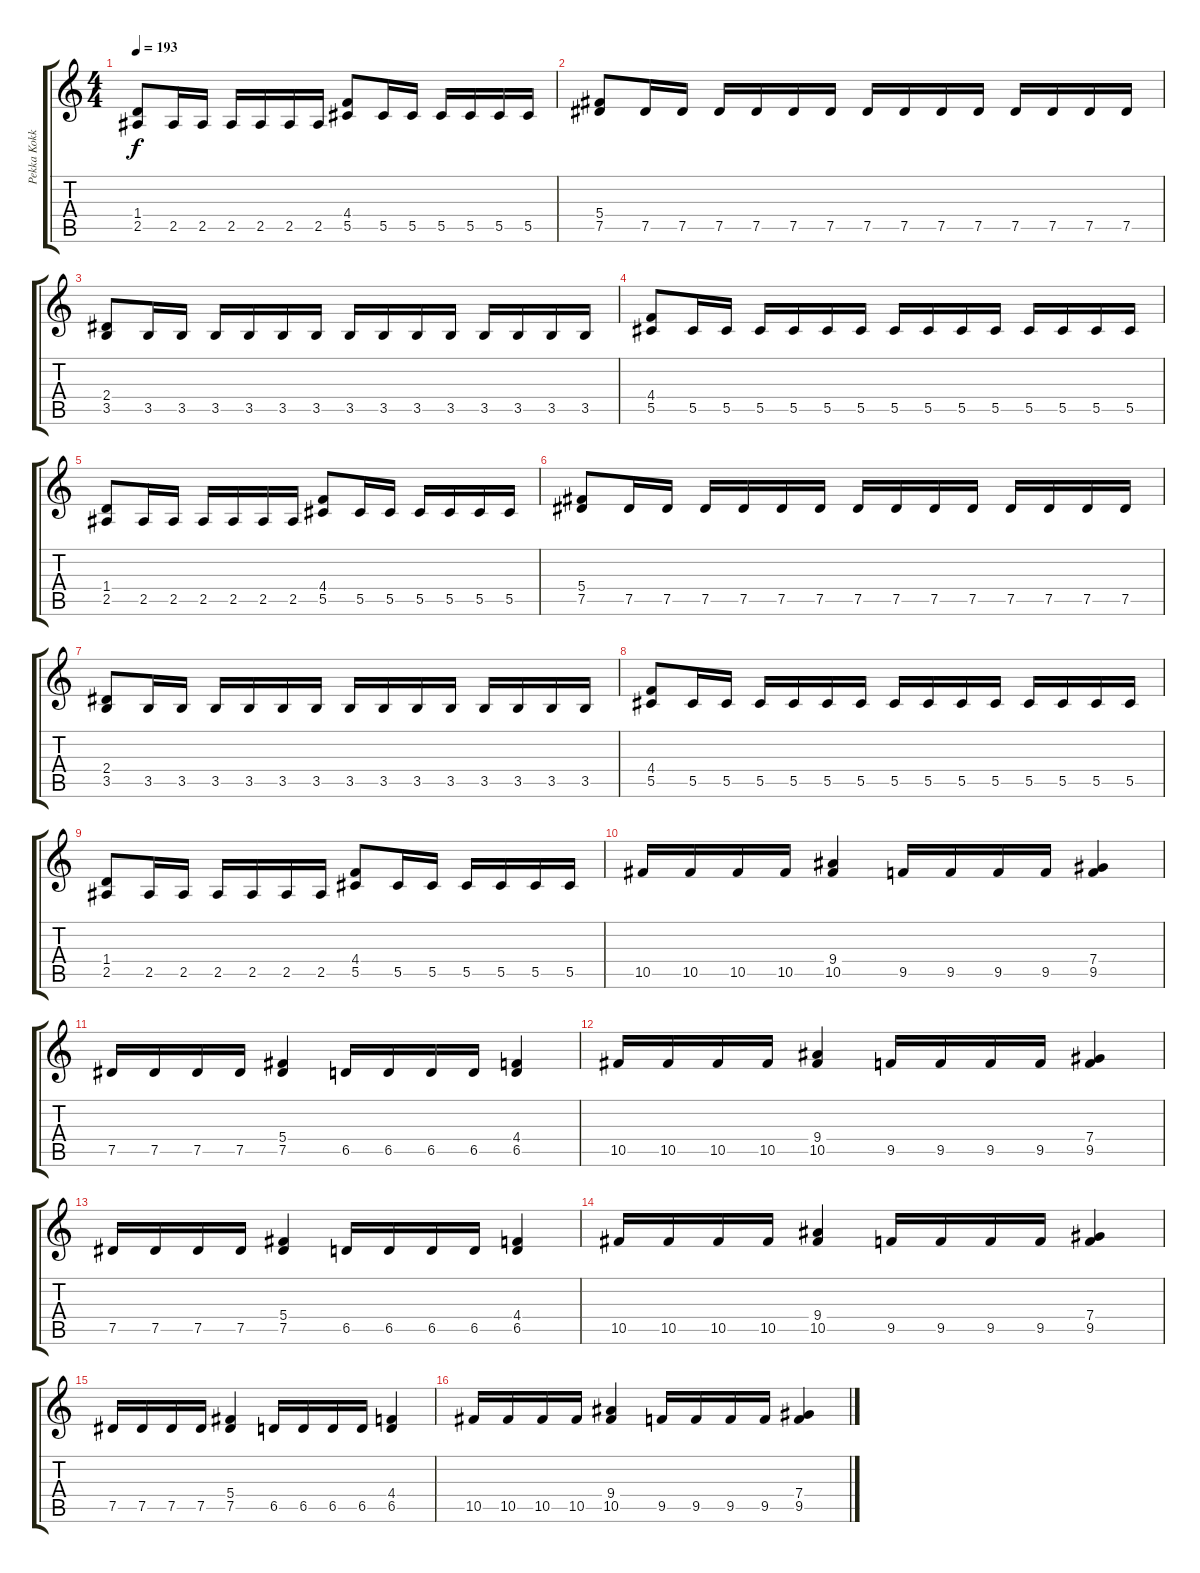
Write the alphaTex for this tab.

\track ("Pekka Kokko" "Pekka Kokk") {instrument distortionguitar}
\staff {score tabs}
\tuning (Eb4 Bb3 Gb3 Db3 Ab2 Eb2) {hide}
\ts (4 4)
\tempo 193
\clef g2
\ks c
(1.4 2.5).8{dy f} 2.5.16 2.5.16 2.5.16 2.5.16 2.5.16 2.5.16 (4.4 5.5).8 5.5.16 5.5.16 5.5.16 5.5.16 5.5.16 5.5.16 |
(5.4 7.5).8 7.5.16 7.5.16 7.5.16 7.5.16 7.5.16 7.5.16 7.5.16 7.5.16 7.5.16 7.5.16 7.5.16 7.5.16 7.5.16 7.5.16 |
(2.4 3.5).8 3.5.16 3.5.16 3.5.16 3.5.16 3.5.16 3.5.16 3.5.16 3.5.16 3.5.16 3.5.16 3.5.16 3.5.16 3.5.16 3.5.16 |
(4.4 5.5).8 5.5.16 5.5.16 5.5.16 5.5.16 5.5.16 5.5.16 5.5.16 5.5.16 5.5.16 5.5.16 5.5.16 5.5.16 5.5.16 5.5.16 |
(1.4 2.5).8 2.5.16 2.5.16 2.5.16 2.5.16 2.5.16 2.5.16 (4.4 5.5).8 5.5.16 5.5.16 5.5.16 5.5.16 5.5.16 5.5.16 |
(5.4 7.5).8 7.5.16 7.5.16 7.5.16 7.5.16 7.5.16 7.5.16 7.5.16 7.5.16 7.5.16 7.5.16 7.5.16 7.5.16 7.5.16 7.5.16 |
(2.4 3.5).8 3.5.16 3.5.16 3.5.16 3.5.16 3.5.16 3.5.16 3.5.16 3.5.16 3.5.16 3.5.16 3.5.16 3.5.16 3.5.16 3.5.16 |
(4.4 5.5).8 5.5.16 5.5.16 5.5.16 5.5.16 5.5.16 5.5.16 5.5.16 5.5.16 5.5.16 5.5.16 5.5.16 5.5.16 5.5.16 5.5.16 |
(1.4 2.5).8 2.5.16 2.5.16 2.5.16 2.5.16 2.5.16 2.5.16 (4.4 5.5).8 5.5.16 5.5.16 5.5.16 5.5.16 5.5.16 5.5.16 |
10.5.16 10.5.16 10.5.16 10.5.16 (9.4 10.5).4 9.5.16 9.5.16 9.5.16 9.5.16 (7.4 9.5).4 |
7.5.16 7.5.16 7.5.16 7.5.16 (5.4 7.5).4 6.5.16 6.5.16 6.5.16 6.5.16 (4.4 6.5).4 |
10.5.16 10.5.16 10.5.16 10.5.16 (9.4 10.5).4 9.5.16 9.5.16 9.5.16 9.5.16 (7.4 9.5).4 |
7.5.16 7.5.16 7.5.16 7.5.16 (5.4 7.5).4 6.5.16 6.5.16 6.5.16 6.5.16 (4.4 6.5).4 |
10.5.16 10.5.16 10.5.16 10.5.16 (9.4 10.5).4 9.5.16 9.5.16 9.5.16 9.5.16 (7.4 9.5).4 |
7.5.16 7.5.16 7.5.16 7.5.16 (5.4 7.5).4 6.5.16 6.5.16 6.5.16 6.5.16 (4.4 6.5).4 |
10.5.16 10.5.16 10.5.16 10.5.16 (9.4 10.5).4 9.5.16 9.5.16 9.5.16 9.5.16 (7.4 9.5).4
